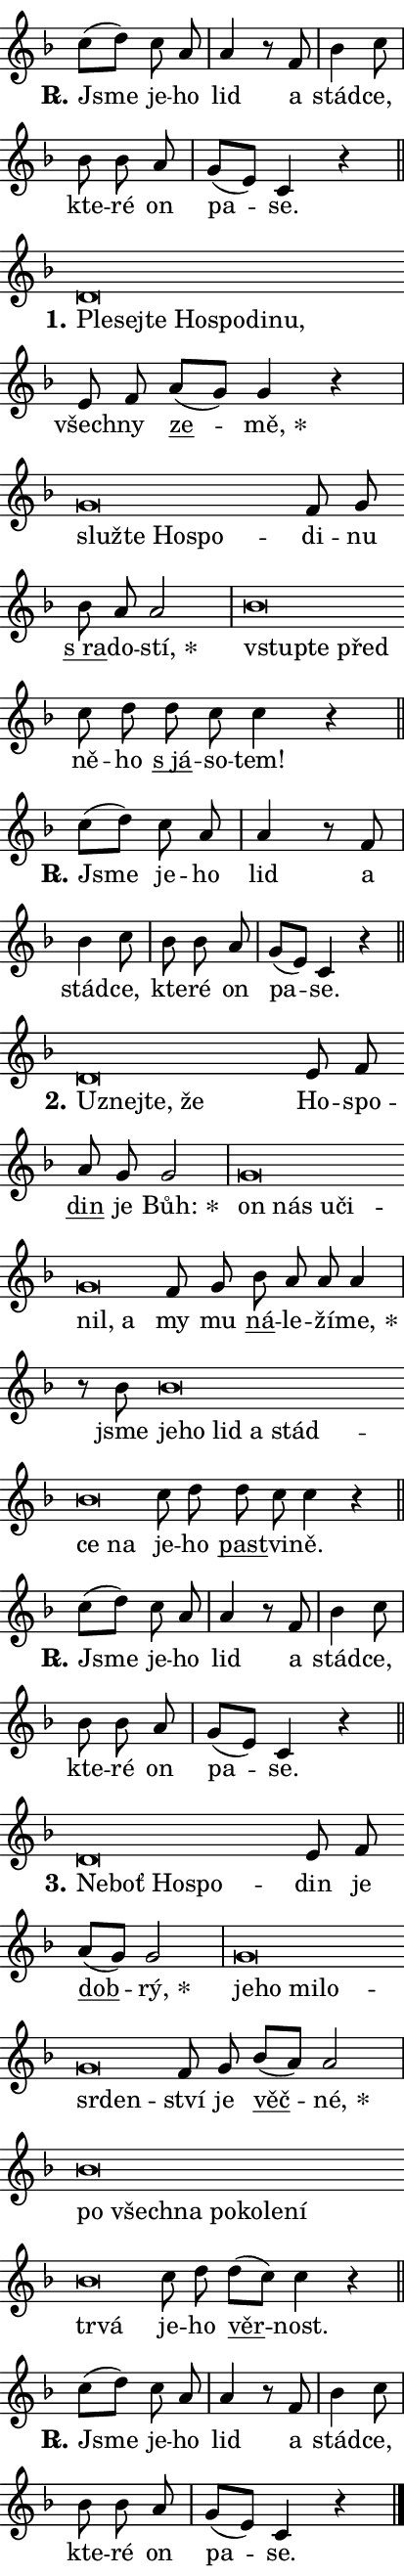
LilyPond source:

\version "2.22.1"
\header { tagline = "" }
\paper {
  indent = 0\cm
  top-margin = 0\cm
  right-margin = 0\cm
  bottom-margin = 0\cm
  left-margin = 0\cm
  paper-width = 7\cm
  page-breaking = #ly:one-page-breaking
  system-system-spacing.basic-distance = #11
  score-system-spacing.basic-distance = #11
  ragged-last = ##f
}


%% Author: Thomas Morley
%% https://lists.gnu.org/archive/html/lilypond-user/2020-05/msg00002.html
#(define (line-position grob)
"Returns position of @var[grob} in current system:
   @code{'start}, if at first time-step
   @code{'end}, if at last time-step
   @code{'middle} otherwise
"
  (let* ((col (ly:item-get-column grob))
         (ln (ly:grob-object col 'left-neighbor))
         (rn (ly:grob-object col 'right-neighbor))
         (col-to-check-left (if (ly:grob? ln) ln col))
         (col-to-check-right (if (ly:grob? rn) rn col))
         (break-dir-left
           (and
             (ly:grob-property col-to-check-left 'non-musical #f)
             (ly:item-break-dir col-to-check-left)))
         (break-dir-right
           (and
             (ly:grob-property col-to-check-right 'non-musical #f)
             (ly:item-break-dir col-to-check-right))))
        (cond ((eqv? 1 break-dir-left) 'start)
              ((eqv? -1 break-dir-right) 'end)
              (else 'middle))))

#(define (tranparent-at-line-position vctor)
  (lambda (grob)
  "Relying on @code{line-position} select the relevant enry from @var{vctor}.
Used to determine transparency,"
    (case (line-position grob)
      ((end) (not (vector-ref vctor 0)))
      ((middle) (not (vector-ref vctor 1)))
      ((start) (not (vector-ref vctor 2))))))

noteHeadBreakVisibility =
#(define-music-function (break-visibility)(vector?)
"Makes @code{NoteHead}s transparent relying on @var{break-visibility}"
#{
  \override NoteHead.transparent =
    #(tranparent-at-line-position break-visibility)
#})

#(define delete-ledgers-for-transparent-note-heads
  (lambda (grob)
    "Reads whether a @code{NoteHead} is transparent.
If so this @code{NoteHead} is removed from @code{'note-heads} from
@var{grob}, which is supposed to be @code{LedgerLineSpanner}.
As a result ledgers are not printed for this @code{NoteHead}"
    (let* ((nhds-array (ly:grob-object grob 'note-heads))
           (nhds-list
             (if (ly:grob-array? nhds-array)
                 (ly:grob-array->list nhds-array)
                 '()))
           ;; Relies on the transparent-property being done before
           ;; Staff.LedgerLineSpanner.after-line-breaking is executed.
           ;; This is fragile ...
           (to-keep
             (remove
               (lambda (nhd)
                 (ly:grob-property nhd 'transparent #f))
               nhds-list)))
      ;; TODO find a better method to iterate over grob-arrays, similiar
      ;; to filter/remove etc for lists
      ;; For now rebuilt from scratch
      (set! (ly:grob-object grob 'note-heads)  '())
      (for-each
        (lambda (nhd)
          (ly:pointer-group-interface::add-grob grob 'note-heads nhd))
        to-keep))))

hideNotes = {
  \noteHeadBreakVisibility #begin-of-line-visible
}
unHideNotes = {
  \noteHeadBreakVisibility #all-visible
}

% work-around for resetting accidentals
% https://lilypond.org/doc/v2.23/Documentation/notation/displaying-rhythms#unmetered-music
cadenzaMeasure = {
  \cadenzaOff
  \partial 1024 s1024
  \cadenzaOn
}

#(define-markup-command (accent layout props text) (markup?)
  "Underline accented syllable"
  (interpret-markup layout props
    #{\markup \override #'(offset . 4.3) \underline { #text }#}))

responsum = \markup \concat {
  "R" \hspace #-1.05 \path #0.1 #'((moveto 0 0.07) (lineto 0.9 0.8)) \hspace #0.05 "."
}

\layout {
    \context {
        \Staff
        \remove "Time_signature_engraver"
        \override LedgerLineSpanner.after-line-breaking = #delete-ledgers-for-transparent-note-heads
    }
    \context {
        \Voice {
            \override NoteHead.output-attributes = #'((class . "notehead"))
            \override Hairpin.height = #0.55
        }
    }
    \context {
        \Lyrics {
            \override StanzaNumber.output-attributes = #'((class . "stanzanumber"))
            \override LyricSpace.minimum-distance = #0.9
            \override LyricText.font-name = #"TeX Gyre Schola"
            \override LyricText.font-size = 1
            \override StanzaNumber.font-name = #"TeX Gyre Schola Bold"
            \override StanzaNumber.font-size = 1
        }
    }
}

% magnetic-lyrics.ily
%
%   written by
%     Jean Abou Samra <jean@abou-samra.fr>
%     Werner Lemberg <wl@gnu.org>
%
%   adapted by
%     Jiri Hon <jiri.hon@gmail.com>
%
% Version 2022-Apr-15

% https://www.mail-archive.com/lilypond-user@gnu.org/msg149350.html

#(define (Left_hyphen_pointer_engraver context)
   "Collect syllable-hyphen-syllable occurrences in lyrics and store
them in properties.  This engraver only looks to the left.  For
example, if the lyrics input is @code{foo -- bar}, it does the
following.

@itemize @bullet
@item
Set the @code{text} property of the @code{LyricHyphen} grob between
@q{foo} and @q{bar} to @code{foo}.

@item
Set the @code{left-hyphen} property of the @code{LyricText} grob with
text @q{foo} to the @code{LyricHyphen} grob between @q{foo} and
@q{bar}.
@end itemize

Use this auxiliary engraver in combination with the
@code{lyric-@/text::@/apply-@/magnetic-@/offset!} hook."
   (let ((hyphen #f)
         (text #f))
     (make-engraver
      (acknowledgers
       ((lyric-syllable-interface engraver grob source-engraver)
        (set! text grob)))
      (end-acknowledgers
       ((lyric-hyphen-interface engraver grob source-engraver)
        ;(when (not (grob::has-interface grob 'lyric-space-interface))
          (set! hyphen grob)));)
      ((stop-translation-timestep engraver)
       (when (and text hyphen)
         (ly:grob-set-object! text 'left-hyphen hyphen))
       (set! text #f)
       (set! hyphen #f)))))

#(define (lyric-text::apply-magnetic-offset! grob)
   "If the space between two syllables is less than the value in
property @code{LyricText@/.details@/.squash-threshold}, move the right
syllable to the left so that it gets concatenated with the left
syllable.

Use this function as a hook for
@code{LyricText@/.after-@/line-@/breaking} if the
@code{Left_@/hyphen_@/pointer_@/engraver} is active."
   (let ((hyphen (ly:grob-object grob 'left-hyphen #f)))
     (when hyphen
       (let ((left-text (ly:spanner-bound hyphen LEFT)))
         (when (grob::has-interface left-text 'lyric-syllable-interface)
           (let* ((common (ly:grob-common-refpoint grob left-text X))
                  (this-x-ext (ly:grob-extent grob common X))
                  (left-x-ext
                   (begin
                     ;; Trigger magnetism for left-text.
                     (ly:grob-property left-text 'after-line-breaking)
                     (ly:grob-extent left-text common X)))
                  ;; `delta` is the gap width between two syllables.
                  (delta (- (interval-start this-x-ext)
                            (interval-end left-x-ext)))
                  (details (ly:grob-property grob 'details))
                  (threshold (assoc-get 'squash-threshold details 0.2)))
             (when (< delta threshold)
               (let* (;; We have to manipulate the input text so that
                      ;; ligatures crossing syllable boundaries are not
                      ;; disabled.  For languages based on the Latin
                      ;; script this is essentially a beautification.
                      ;; However, for non-Western scripts it can be a
                      ;; necessity.
                      (lt (ly:grob-property left-text 'text))
                      (rt (ly:grob-property grob 'text))
                      (is-space (grob::has-interface hyphen 'lyric-space-interface))
                      (space (if is-space " " ""))
                      (space-markup (grob-interpret-markup grob " "))
                      (space-size (interval-length (ly:stencil-extent space-markup X)))
                      (extra-delta (if is-space space-size 0))
                      ;; Append new syllable.
                      (ltrt-space (if (and (string? lt) (string? rt))
                                (string-append lt space rt)
                                (make-concat-markup (list lt space rt))))
                      ;; Right-align `ltrt` to the right side.
                      (ltrt-space-markup (grob-interpret-markup
                               grob
                               (make-translate-markup
                                (cons (interval-length this-x-ext) 0)
                                (make-right-align-markup ltrt-space)))))
                 (begin
                   ;; Don't print `left-text`.
                   (ly:grob-set-property! left-text 'stencil #f)
                   ;; Set text and stencil (which holds all collected
                   ;; syllables so far) and shift it to the left.
                   (ly:grob-set-property! grob 'text ltrt-space)
                   (ly:grob-set-property! grob 'stencil ltrt-space-markup)
                   (ly:grob-translate-axis! grob (- (- delta extra-delta)) X))))))))))


#(define (lyric-hyphen::displace-bounds-first grob)
   ;; Make very sure this callback isn't triggered too early.
   (let ((left (ly:spanner-bound grob LEFT))
         (right (ly:spanner-bound grob RIGHT)))
     (ly:grob-property left 'after-line-breaking)
     (ly:grob-property right 'after-line-breaking)
     (ly:lyric-hyphen::print grob)))

squashThreshold = #0.4

\layout {
  \context {
    \Lyrics
    \consists #Left_hyphen_pointer_engraver
    \override LyricText.after-line-breaking =
      #lyric-text::apply-magnetic-offset!
    \override LyricHyphen.stencil = #lyric-hyphen::displace-bounds-first
    \override LyricText.details.squash-threshold = \squashThreshold
    \override LyricHyphen.minimum-distance = 0
    \override LyricHyphen.minimum-length = \squashThreshold
  }
}

squash = \override LyricText.details.squash-threshold = 9999
unSquash = \override LyricText.details.squash-threshold = \squashThreshold

left = \override LyricText.self-alignment-X = #LEFT
unLeft = \revert LyricText.self-alignment-X

starOffset = #(lambda (grob) 
                (let ((x_offset (ly:self-alignment-interface::aligned-on-x-parent grob)))
                  (if (= x_offset 0) 0 (+ x_offset 1.2))))

star = #(define-music-function (syllable)(string?)
"Append star separator at the end of a syllable"
#{
  \once \override LyricText.X-offset = #starOffset
  \lyricmode { \markup {
    #syllable
    \override #'((font-name . "TeX Gyre Schola Bold")) \hspace #0.2 \lower #0.65 \larger "*"
  } }
#})

starAccent = #(define-music-function (syllable)(string?)
"Append star separator at the end of a syllable and make accent"
#{
  \once \override LyricText.X-offset = #starOffset
  \lyricmode { \markup {
    \accent #syllable
    \override #'((font-name . "TeX Gyre Schola Bold")) \hspace #0.2 \lower #0.65 \larger "*"
  } }
#})

breath = #(define-music-function (syllable)(string?)
"Append breathing indicator at the end of a syllable"
#{
  \lyricmode { \markup { #syllable "+" } }
#})

optionalBreath = #(define-music-function (syllable)(string?)
"Append optional breathing indicator at the end of a syllable"
#{
  \lyricmode { \markup { #syllable "(+)" } }
#})


\score {
    <<
        \new Voice = "melody" { \cadenzaOn \key f \major \relative { c''8[( d)] c a \cadenzaMeasure \bar "|" a4 r8 f \cadenzaMeasure \bar "|" bes4 c8 \cadenzaMeasure \bar "|" bes bes a \cadenzaMeasure \bar "|" g[( e)] c4 r \cadenzaMeasure \bar "||" \break }
\relative { d'\breve*1/16 \hideNotes \breve*1/16 \bar "" \breve*1/16 \bar "" \breve*1/16 \bar "" \breve*1/16 \bar "" \breve*1/16 \breve*1/16 \bar "" \unHideNotes e8 f \bar "" a[( g)] g4 r \cadenzaMeasure \bar "|" g\breve*1/16 \hideNotes \breve*1/16 \bar "" \breve*1/16 \breve*1/16 \bar "" \unHideNotes f8 g \bar "" bes a a2 \cadenzaMeasure \bar "|" bes\breve*1/16 \hideNotes \breve*1/16 \breve*1/16 \bar "" \unHideNotes c8 d \bar "" d c c4 r \cadenzaMeasure \bar "||" \break }
\relative { c''8[( d)] c a \cadenzaMeasure \bar "|" a4 r8 f \cadenzaMeasure \bar "|" bes4 c8 \cadenzaMeasure \bar "|" bes bes a \cadenzaMeasure \bar "|" g[( e)] c4 r \cadenzaMeasure \bar "||" \break }
\relative { d'\breve*1/16 \hideNotes \breve*1/16 \bar "" \breve*1/16 \breve*1/16 \bar "" \unHideNotes e8 f \bar "" a g g2 \cadenzaMeasure \bar "|" g\breve*1/16 \hideNotes \breve*1/16 \bar "" \breve*1/16 \bar "" \breve*1/16 \bar "" \breve*1/16 \breve*1/16 \bar "" \unHideNotes f8 g \bar "" bes a a a4 \cadenzaMeasure \bar "|" r8 bes8 bes\breve*1/16 \hideNotes \breve*1/16 \bar "" \breve*1/16 \bar "" \breve*1/16 \bar "" \breve*1/16 \bar "" \breve*1/16 \breve*1/16 \bar "" \unHideNotes c8 d \bar "" d c c4 r \cadenzaMeasure \bar "||" \break }
\relative { c''8[( d)] c a \cadenzaMeasure \bar "|" a4 r8 f \cadenzaMeasure \bar "|" bes4 c8 \cadenzaMeasure \bar "|" bes bes a \cadenzaMeasure \bar "|" g[( e)] c4 r \cadenzaMeasure \bar "||" \break }
\relative { d'\breve*1/16 \hideNotes \breve*1/16 \bar "" \breve*1/16 \breve*1/16 \bar "" \unHideNotes e8 f \bar "" a[( g)] g2 \cadenzaMeasure \bar "|" g\breve*1/16 \hideNotes \breve*1/16 \bar "" \breve*1/16 \bar "" \breve*1/16 \bar "" \breve*1/16 \breve*1/16 \bar "" \unHideNotes f8 g \bar "" bes[( a)] a2 \cadenzaMeasure \bar "|" bes\breve*1/16 \hideNotes \breve*1/16 \bar "" \breve*1/16 \bar "" \breve*1/16 \bar "" \breve*1/16 \bar "" \breve*1/16 \bar "" \breve*1/16 \bar "" \breve*1/16 \breve*1/16 \bar "" \unHideNotes c8 d \bar "" d[( c)] c4 r \cadenzaMeasure \bar "||" \break }
\relative { c''8[( d)] c a \cadenzaMeasure \bar "|" a4 r8 f \cadenzaMeasure \bar "|" bes4 c8 \cadenzaMeasure \bar "|" bes bes a \cadenzaMeasure \bar "|" g[( e)] c4 r \cadenzaMeasure \bar "||" \break } \bar "|." }
        \new Lyrics \lyricsto "melody" { \lyricmode { \set stanza = \responsum
Jsme je -- ho lid a stád -- ce, kte -- ré on pa -- se.
\set stanza = "1."
\left Ple -- \squash sej -- te Ho -- spo -- di -- nu, \unLeft \unSquash všech -- ny \markup \accent ze -- \star mě, \left služ -- \squash te Ho -- spo -- \unLeft \unSquash di -- nu \markup \accent "s ra" -- do -- \star stí, \left vstup -- \squash te před \unLeft \unSquash ně -- ho \markup \accent "s já" -- so -- tem!
\set stanza = \responsum
Jsme je -- ho lid a stád -- ce, kte -- ré on pa -- se.
\set stanza = "2."
\left U -- \squash znej -- te, že \unLeft \unSquash Ho -- spo -- \markup \accent din je \star Bůh: \left on \squash nás u -- či -- nil, a \unLeft \unSquash my mu \markup \accent ná -- le -- ží -- \star me, jsme \left je -- \squash ho lid a stád -- ce na \unLeft \unSquash je -- ho \markup \accent past -- vi -- ně.
\set stanza = \responsum
Jsme je -- ho lid a stád -- ce, kte -- ré on pa -- se.
\set stanza = "3."
\left Ne -- \squash boť Ho -- spo -- \unLeft \unSquash din je \markup \accent dob -- \star rý, \left je -- \squash ho mi -- lo -- sr -- den -- \unLeft \unSquash ství je \markup \accent věč -- \star né, \left po \squash všech -- na po -- ko -- le -- ní tr -- vá \unLeft \unSquash je -- ho \markup \accent věr -- nost.
\set stanza = \responsum
Jsme je -- ho lid a stád -- ce, kte -- ré on pa -- se. } }
    >>
    \layout {}
}
